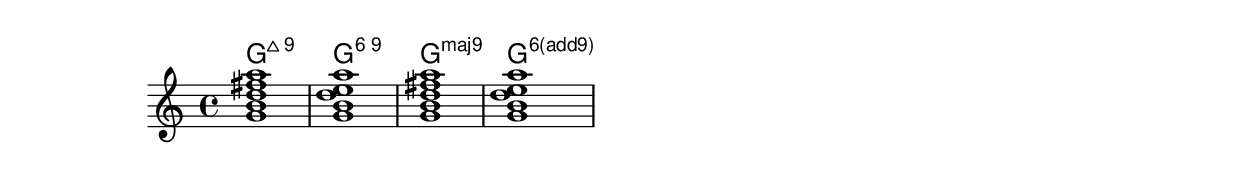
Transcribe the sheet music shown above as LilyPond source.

%% Do not edit this file; it is auto-generated from LSR http://lsr.dsi.unimi.it
%% This file is in the public domain.
\version "2.11.55"

\header {
  lsrtags = "chords"

  texidoces = "
Se puede usar la propiedad @code{chordNameExceptions} para
almacenar una lista de notaciones espaciales para acordes
específicos.

"
  doctitlees = "Excepciones para los nombres de acorde"

  texidoc = "
The property @code{chordNameExceptions} can be used to store a list of
special notations for specific chords. 

"
  doctitle = "Chord name exceptions"
} % begin verbatim
% modify maj9 and 6(add9)
% Exception music is chords with markups
chExceptionMusic = {
  <c e g b d'>1-\markup { \super "maj9" }
  <c e g a d'>1-\markup { \super "6(add9)" }
}

% Convert music to list and prepend to existing exceptions.
chExceptions = #( append
  ( sequential-music-to-chord-exceptions chExceptionMusic #t)
  ignatzekExceptions)

theMusic = \chordmode {
  g1:maj9 g1:6.9
  \set chordNameExceptions = #chExceptions
  g1:maj9 g1:6.9
}

\layout {
  ragged-right = ##t 
}

<< \context ChordNames \theMusic
   \context Voice \theMusic
>>  
